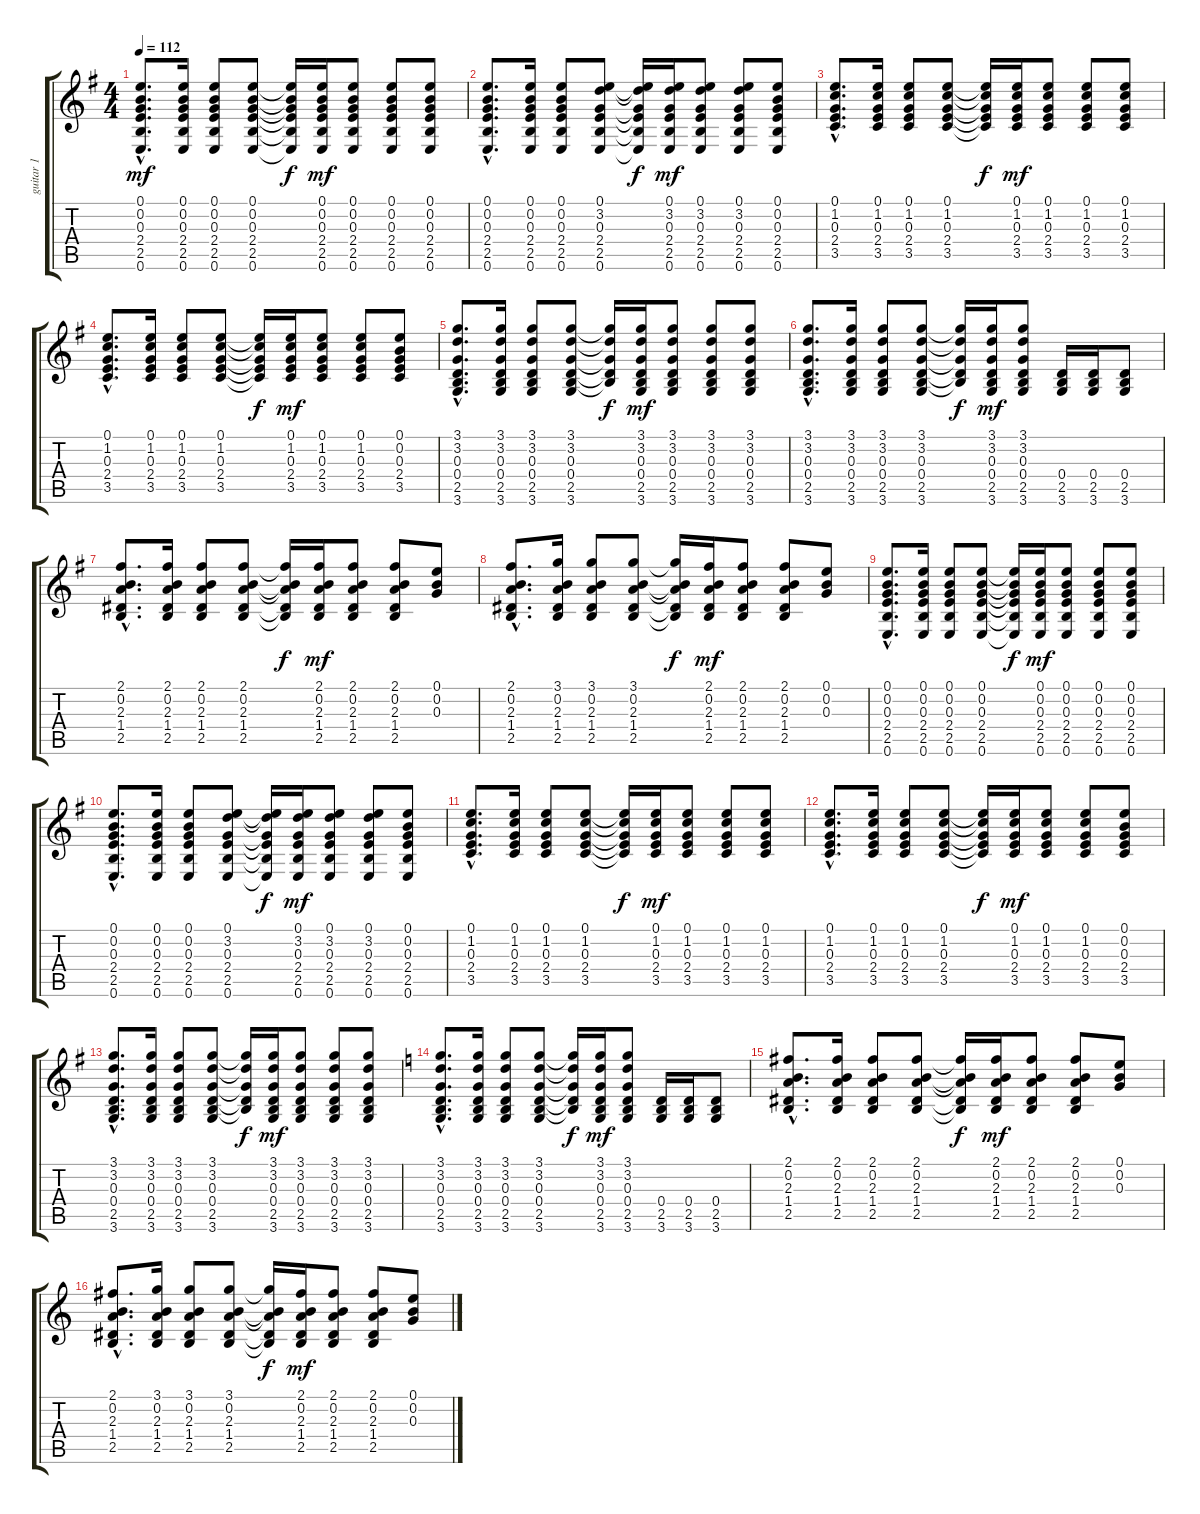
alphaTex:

\track ("guitar 1" "guitar 1") {instrument electricguitarclean}
\staff {score tabs}
\tuning (E4 B3 G3 D3 A2 E2) {hide}
\ts (4 4)
\tempo 112
\clef g2
\ks g
(0.1{hac} 0.2{hac} 0.3{hac} 2.4{hac} 2.5{hac} 0.6{hac}).8{d dy mf} (0.1 0.2 0.3 2.4 2.5 0.6).16 (0.1 0.2 0.3 2.4 2.5 0.6).8 (0.1 0.2 0.3 2.4 2.5 0.6).8 (0.1{t} 0.2{t} 0.3{t} 2.4{t} 2.5{t} 0.6{t}).16{dy f} (0.1 0.2 0.3 2.4 2.5 0.6).16{dy mf} (0.1 0.2 0.3 2.4 2.5 0.6).8 (0.1 0.2 0.3 2.4 2.5 0.6).8 (0.1 0.2 0.3 2.4 2.5 0.6).8 |
(0.1{hac} 0.2{hac} 0.3{hac} 2.4{hac} 2.5{hac} 0.6{hac}).8{d} (0.1 0.2 0.3 2.4 2.5 0.6).16 (0.1 0.2 0.3 2.4 2.5 0.6).8 (0.1 3.2 0.3 2.4 2.5 0.6).8 (0.1{t} 3.2{t} 0.3{t} 2.4{t} 2.5{t} 0.6{t}).16{dy f} (0.1 3.2 0.3 2.4 2.5 0.6).16{dy mf} (0.1 3.2 0.3 2.4 2.5 0.6).8 (0.1 3.2 0.3 2.4 2.5 0.6).8 (0.1 0.2 0.3 2.4 2.5 0.6).8 |
(0.1{hac} 1.2{hac} 0.3{hac} 2.4{hac} 3.5{hac}).8{d} (0.1 1.2 0.3 2.4 3.5).16 (0.1 1.2 0.3 2.4 3.5).8 (0.1 1.2 0.3 2.4 3.5).8 (0.1{t} 1.2{t} 0.3{t} 2.4{t} 3.5{t}).16{dy f} (0.1 1.2 0.3 2.4 3.5).16{dy mf} (0.1 1.2 0.3 2.4 3.5).8 (0.1 1.2 0.3 2.4 3.5).8 (0.1 1.2 0.3 2.4 3.5).8 |
(0.1{hac} 1.2{hac} 0.3{hac} 2.4{hac} 3.5{hac}).8{d} (0.1 1.2 0.3 2.4 3.5).16 (0.1 1.2 0.3 2.4 3.5).8 (0.1 1.2 0.3 2.4 3.5).8 (0.1{t} 1.2{t} 0.3{t} 2.4{t} 3.5{t}).16{dy f} (0.1 1.2 0.3 2.4 3.5).16{dy mf} (0.1 1.2 0.3 2.4 3.5).8 (0.1 1.2 0.3 2.4 3.5).8 (0.1 0.2 0.3 2.4 3.5).8 |
(3.1{hac} 3.2{hac} 0.3{hac} 0.4{hac} 2.5{hac} 3.6{hac}).8{d} (3.1 3.2 0.3 0.4 2.5 3.6).16 (3.1 3.2 0.3 0.4 2.5 3.6).8 (3.1 3.2 0.3 0.4 2.5 3.6).8 (3.1{t} 3.2{t} 0.3{t} 0.4{t} 2.5{t}).16{dy f} (3.1 3.2 0.3 0.4 2.5 3.6).16{dy mf} (3.1 3.2 0.3 0.4 2.5 3.6).8 (3.1 3.2 0.3 0.4 2.5 3.6).8 (3.1 3.2 0.3 0.4 2.5 3.6).8 |
(3.1{hac} 3.2{hac} 0.3{hac} 0.4{hac} 2.5{hac} 3.6{hac}).8{d} (3.1 3.2 0.3 0.4 2.5 3.6).16 (3.1 3.2 0.3 0.4 2.5 3.6).8 (3.1 3.2 0.3 0.4 2.5 3.6).8 (3.1{t} 3.2{t} 0.3{t} 0.4{t} 2.5{t}).16{dy f} (3.1 3.2 0.3 0.4 2.5 3.6).16{dy mf} (3.1 3.2 0.3 0.4 2.5 3.6).8 (0.4 2.5 3.6).16 (0.4 2.5 3.6).16 (0.4 2.5 3.6).8 |
(2.1{hac} 0.2{hac} 2.3{hac} 1.4{hac} 2.5{hac}).8{d} (2.1 0.2 2.3 1.4 2.5).16 (2.1 0.2 2.3 1.4 2.5).8 (2.1 0.2 2.3 1.4 2.5).8 (2.1{t} 0.2{t} 2.3{t} 1.4{t} 2.5{t}).16{dy f} (2.1 0.2 2.3 1.4 2.5).16{dy mf} (2.1 0.2 2.3 1.4 2.5).8 (2.1 0.2 2.3 1.4 2.5).8 (0.1 0.2 0.3).8 |
(2.1{hac} 0.2{hac} 2.3{hac} 1.4{hac} 2.5{hac}).8{d} (3.1 0.2 2.3 1.4 2.5).16 (3.1 0.2 2.3 1.4 2.5).8 (3.1 0.2 2.3 1.4 2.5).8 (3.1{t} 0.2{t} 2.3{t} 1.4{t} 2.5{t}).16{dy f} (2.1 0.2 2.3 1.4 2.5).16{dy mf} (2.1 0.2 2.3 1.4 2.5).8 (2.1 0.2 2.3 1.4 2.5).8 (0.1 0.2 0.3).8 |
(0.1{hac} 0.2{hac} 0.3{hac} 2.4{hac} 2.5{hac} 0.6{hac}).8{d} (0.1 0.2 0.3 2.4 2.5 0.6).16 (0.1 0.2 0.3 2.4 2.5 0.6).8 (0.1 0.2 0.3 2.4 2.5 0.6).8 (0.1{t} 0.2{t} 0.3{t} 2.4{t} 2.5{t} 0.6{t}).16{dy f} (0.1 0.2 0.3 2.4 2.5 0.6).16{dy mf} (0.1 0.2 0.3 2.4 2.5 0.6).8 (0.1 0.2 0.3 2.4 2.5 0.6).8 (0.1 0.2 0.3 2.4 2.5 0.6).8 |
(0.1{hac} 0.2{hac} 0.3{hac} 2.4{hac} 2.5{hac} 0.6{hac}).8{d} (0.1 0.2 0.3 2.4 2.5 0.6).16 (0.1 0.2 0.3 2.4 2.5 0.6).8 (0.1 3.2 0.3 2.4 2.5 0.6).8 (0.1{t} 3.2{t} 0.3{t} 2.4{t} 2.5{t} 0.6{t}).16{dy f} (0.1 3.2 0.3 2.4 2.5 0.6).16{dy mf} (0.1 3.2 0.3 2.4 2.5 0.6).8 (0.1 3.2 0.3 2.4 2.5 0.6).8 (0.1 0.2 0.3 2.4 2.5 0.6).8 |
(0.1{hac} 1.2{hac} 0.3{hac} 2.4{hac} 3.5{hac}).8{d} (0.1 1.2 0.3 2.4 3.5).16 (0.1 1.2 0.3 2.4 3.5).8 (0.1 1.2 0.3 2.4 3.5).8 (0.1{t} 1.2{t} 0.3{t} 2.4{t} 3.5{t}).16{dy f} (0.1 1.2 0.3 2.4 3.5).16{dy mf} (0.1 1.2 0.3 2.4 3.5).8 (0.1 1.2 0.3 2.4 3.5).8 (0.1 1.2 0.3 2.4 3.5).8 |
(0.1{hac} 1.2{hac} 0.3{hac} 2.4{hac} 3.5{hac}).8{d} (0.1 1.2 0.3 2.4 3.5).16 (0.1 1.2 0.3 2.4 3.5).8 (0.1 1.2 0.3 2.4 3.5).8 (0.1{t} 1.2{t} 0.3{t} 2.4{t} 3.5{t}).16{dy f} (0.1 1.2 0.3 2.4 3.5).16{dy mf} (0.1 1.2 0.3 2.4 3.5).8 (0.1 1.2 0.3 2.4 3.5).8 (0.1 0.2 0.3 2.4 3.5).8 |
(3.1{hac} 3.2{hac} 0.3{hac} 0.4{hac} 2.5{hac} 3.6{hac}).8{d} (3.1 3.2 0.3 0.4 2.5 3.6).16 (3.1 3.2 0.3 0.4 2.5 3.6).8 (3.1 3.2 0.3 0.4 2.5 3.6).8 (3.1{t} 3.2{t} 0.3{t} 0.4{t} 2.5{t}).16{dy f} (3.1 3.2 0.3 0.4 2.5 3.6).16{dy mf} (3.1 3.2 0.3 0.4 2.5 3.6).8 (3.1 3.2 0.3 0.4 2.5 3.6).8 (3.1 3.2 0.3 0.4 2.5 3.6).8 |
\ks c
(3.1{hac} 3.2{hac} 0.3{hac} 0.4{hac} 2.5{hac} 3.6{hac}).8{d} (3.1 3.2 0.3 0.4 2.5 3.6).16 (3.1 3.2 0.3 0.4 2.5 3.6).8 (3.1 3.2 0.3 0.4 2.5 3.6).8 (3.1{t} 3.2{t} 0.3{t} 0.4{t} 2.5{t}).16{dy f} (3.1 3.2 0.3 0.4 2.5 3.6).16{dy mf} (3.1 3.2 0.3 0.4 2.5 3.6).8 (0.4 2.5 3.6).16 (0.4 2.5 3.6).16 (0.4 2.5 3.6).8 |
(2.1{hac} 0.2{hac} 2.3{hac} 1.4{hac} 2.5{hac}).8{d} (2.1 0.2 2.3 1.4 2.5).16 (2.1 0.2 2.3 1.4 2.5).8 (2.1 0.2 2.3 1.4 2.5).8 (2.1{t} 0.2{t} 2.3{t} 1.4{t} 2.5{t}).16{dy f} (2.1 0.2 2.3 1.4 2.5).16{dy mf} (2.1 0.2 2.3 1.4 2.5).8 (2.1 0.2 2.3 1.4 2.5).8 (0.1 0.2 0.3).8 |
(2.1{hac} 0.2{hac} 2.3{hac} 1.4{hac} 2.5{hac}).8{d} (3.1 0.2 2.3 1.4 2.5).16 (3.1 0.2 2.3 1.4 2.5).8 (3.1 0.2 2.3 1.4 2.5).8 (3.1{t} 0.2{t} 2.3{t} 1.4{t} 2.5{t}).16{dy f} (2.1 0.2 2.3 1.4 2.5).16{dy mf} (2.1 0.2 2.3 1.4 2.5).8 (2.1 0.2 2.3 1.4 2.5).8 (0.1 0.2 0.3).8
